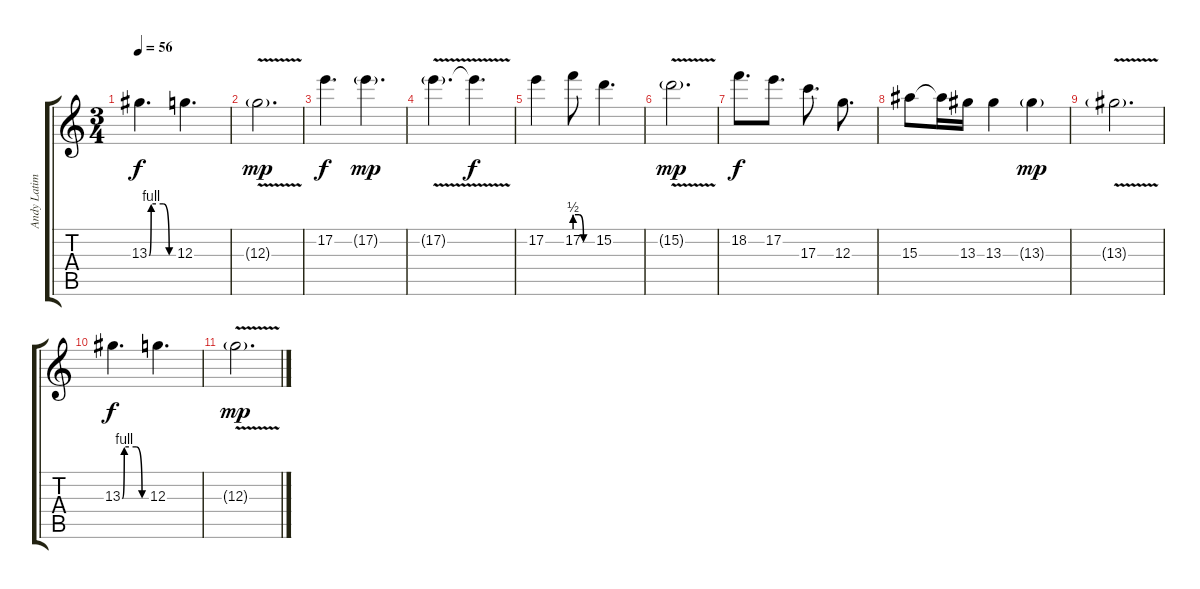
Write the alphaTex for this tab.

\track ("Andy Latimer" "Andy Latim") {instrument overdrivenguitar}
\staff {score tabs}
\tuning (E4 B3 G3 D3 A2 E2) {hide}
\ts (3 4)
\tempo 56
\clef g2
\ks c
13.3{be (custom 0 0 5 4 35 4 50 0 60 0)}.4{d dy f} 12.3.4{d} |
12.3{v g}.2{d dy mp} |
17.2.4{d dy f} 17.2{g}.4{d dy mp} |
17.2{v g}.4{d} 17.2{t}.4{d dy f} |
17.2.4 17.2{be (custom 0 2 15 2 30 0 60 0)}.8 15.2.4{d} |
15.2{v g}.2{d dy mp} |
18.2.8{d dy f} 17.2.8{d} 17.3.8{d} 12.3.8{d} |
15.3.8 15.3{t}.16 13.3.16 13.3.4 13.3{g}.4{dy mp} |
13.3{v g}.2{d} |
13.3{be (custom 0 0 5 4 35 4 50 0 60 0)}.4{d dy f} 12.3.4{d} |
12.3{v g}.2{d dy mp}
